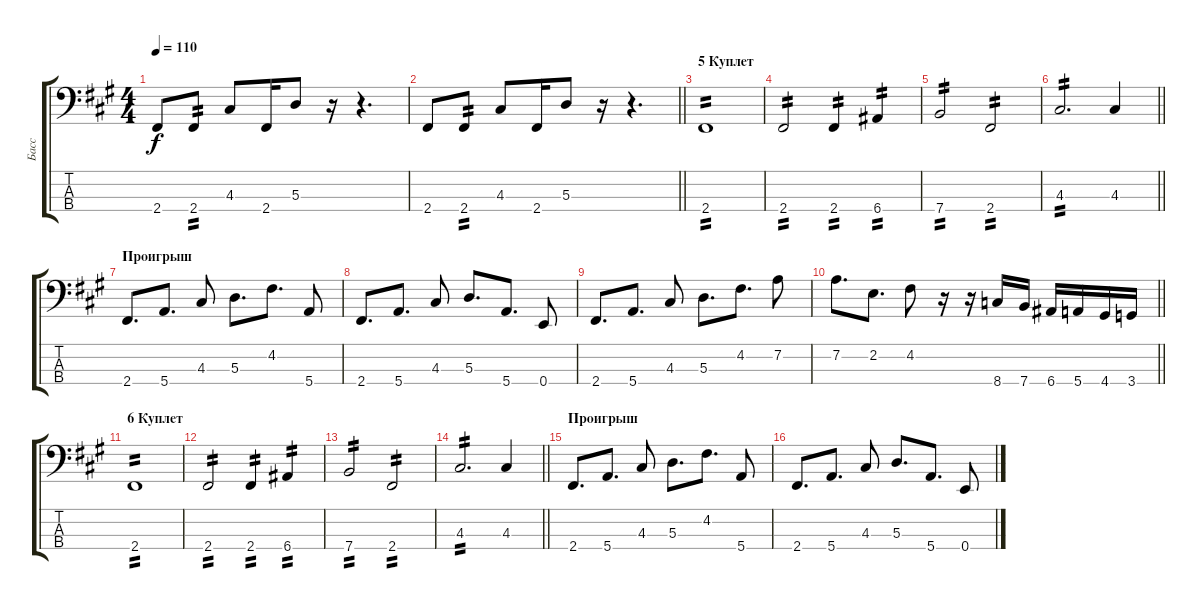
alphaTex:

\track ("Басс" "Басс") {instrument electricbassfinger}
\staff {score tabs}
\tuning (G2 D2 A1 E1) {hide}
\ts (4 4)
\tempo 110
\clef f4
\ks f#minor
2.4.8{dy f} 2.4.8{tp 2} 4.3.8 2.4.16 5.3.8 r.16 r.4{d} |
\barLineRight lightlight
2.4.8 2.4.8{tp 2} 4.3.8 2.4.16 5.3.8 r.16 r.4{d} |
\section ("" "5 Куплет")
2.4.1{tp 2} |
2.4.2{tp 2} 2.4.4{tp 2} 6.4.4{tp 2} |
7.4.2{tp 2} 2.4.2{tp 2} |
\barLineRight lightlight
4.3.2{d tp 2} 4.3.4 |
\section ("" "Проигрыш")
2.4.8{d} 5.4.8{d} 4.3.8 5.3.8{d} 4.2.8{d} 5.4.8 |
2.4.8{d} 5.4.8{d} 4.3.8 5.3.8{d} 5.4.8{d} 0.4.8 |
2.4.8{d} 5.4.8{d} 4.3.8 5.3.8{d} 4.2.8{d} 7.2.8 |
\barLineRight lightlight
7.2.8{d} 2.2.8{d} 4.2.8 r.16 r.16 8.4.16 7.4.16 6.4.16 5.4.16 4.4.16 3.4.16 |
\section ("" "6 Куплет")
2.4.1{tp 2} |
2.4.2{tp 2} 2.4.4{tp 2} 6.4.4{tp 2} |
7.4.2{tp 2} 2.4.2{tp 2} |
\barLineRight lightlight
4.3.2{d tp 2} 4.3.4 |
\section ("" "Проигрыш")
2.4.8{d} 5.4.8{d} 4.3.8 5.3.8{d} 4.2.8{d} 5.4.8 |
2.4.8{d} 5.4.8{d} 4.3.8 5.3.8{d} 5.4.8{d} 0.4.8
